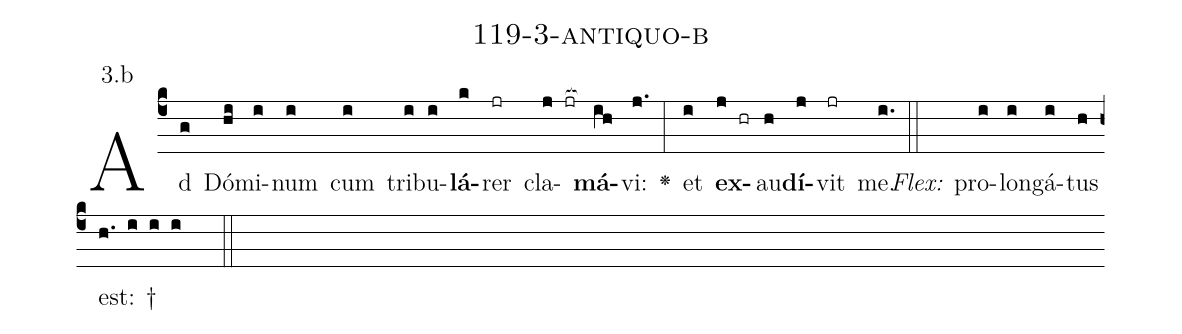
name: 119-3-antiquo-b;
annotation: 3.b;
%%
(c4)Ad(g) Dó(hi)mi(i)num(i) cum(i) tri(i)bu(i)<b>lá</b>(k)rer(jr) cla(j jr[ocb:1{])<b>má</b>(ih[ocb:0}])vi:(j.) <v>\greheightstar</v>(:) et(i) <b>ex</b>(j hr)au(h)<b>dí</b>(j)vit(jr) me.(i.) (::)
<i>Flex:</i>()  pro(i)lon(i)gá(i)tus(h) est: †(h. i i i  ::)

%E(i) u(i) o(j) u(h) a(j) e.(i.) (::)
